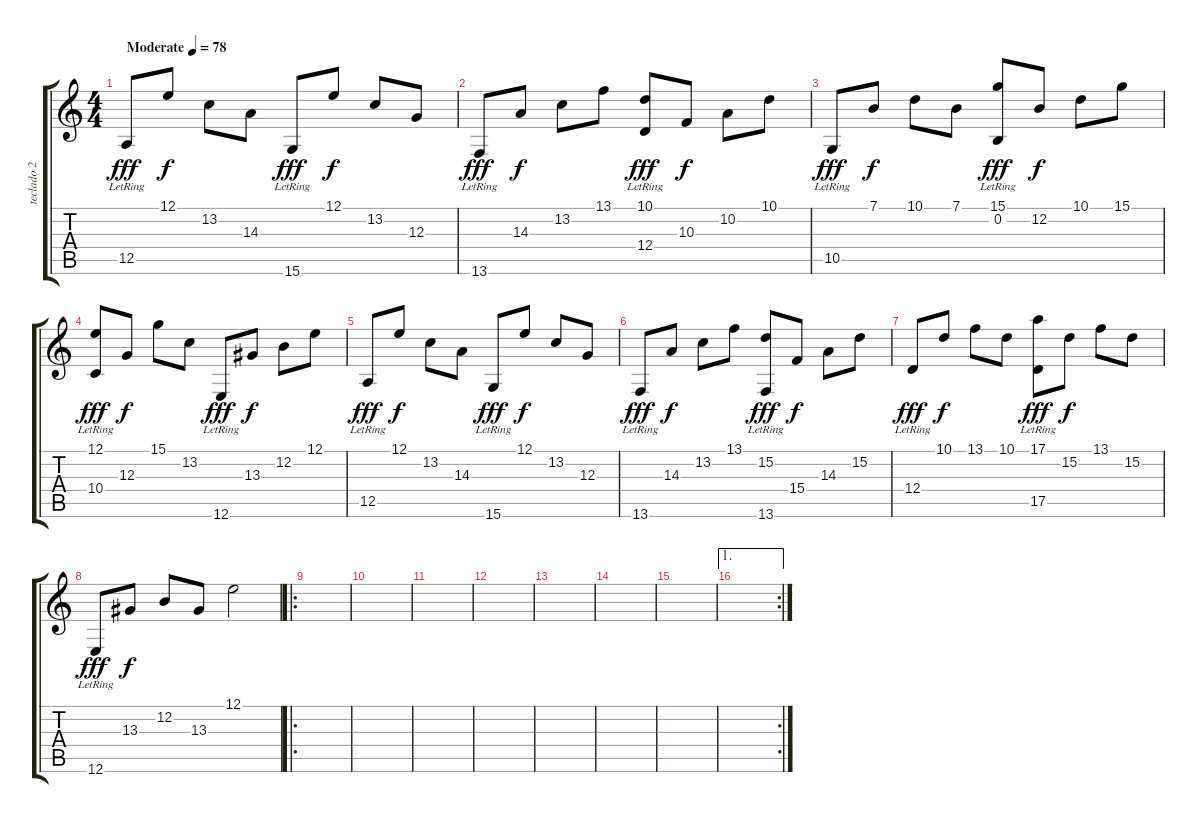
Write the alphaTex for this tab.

\track ("teclado 2" "teclado 2") {instrument electricpiano1}
\staff {score tabs}
\tuning (E4 B3 G3 D3 A2 E2) {hide}
\ts (4 4)
\tempo (78 "Moderate")
\clef g2
\ks c
12.5{lr}.8{dy fff instrument electricpiano1} 12.1.8{dy f} 13.2.8 14.3.8 15.6{lr}.8{dy fff} 12.1.8{dy f} 13.2.8 12.3.8 |
13.6{lr}.8{dy fff} 14.3.8{dy f} 13.2.8 13.1.8 (10.1 12.4{lr}).8{dy fff} 10.3.8{dy f} 10.2.8 10.1.8 |
10.5{lr}.8{dy fff} 7.1.8{dy f} 10.1.8 7.1.8 (15.1 0.2{lr}).8{dy fff} 12.2.8{dy f} 10.1.8 15.1.8 |
(12.1 10.4{lr}).8{dy fff} 12.3.8{dy f} 15.1.8 13.2.8 12.6{lr}.8{dy fff} 13.3.8{dy f} 12.2.8 12.1.8 |
12.5{lr}.8{dy fff} 12.1.8{dy f} 13.2.8 14.3.8 15.6{lr}.8{dy fff} 12.1.8{dy f} 13.2.8 12.3.8 |
13.6{lr}.8{dy fff} 14.3.8{dy f} 13.2.8 13.1.8 (15.2 13.6{lr}).8{dy fff} 15.4.8{dy f} 14.3.8 15.2.8 |
12.4{lr}.8{dy fff} 10.1.8{dy f} 13.1.8 10.1.8 (17.1 17.5{lr}).8{dy fff} 15.2.8{dy f} 13.1.8 15.2.8 |
12.6{lr}.8{dy fff} 13.3.8{dy f} 12.2.8 13.3.8 12.1.2 |
\ro
|
|
|
|
|
|
|
\ae 1
\rc 2
